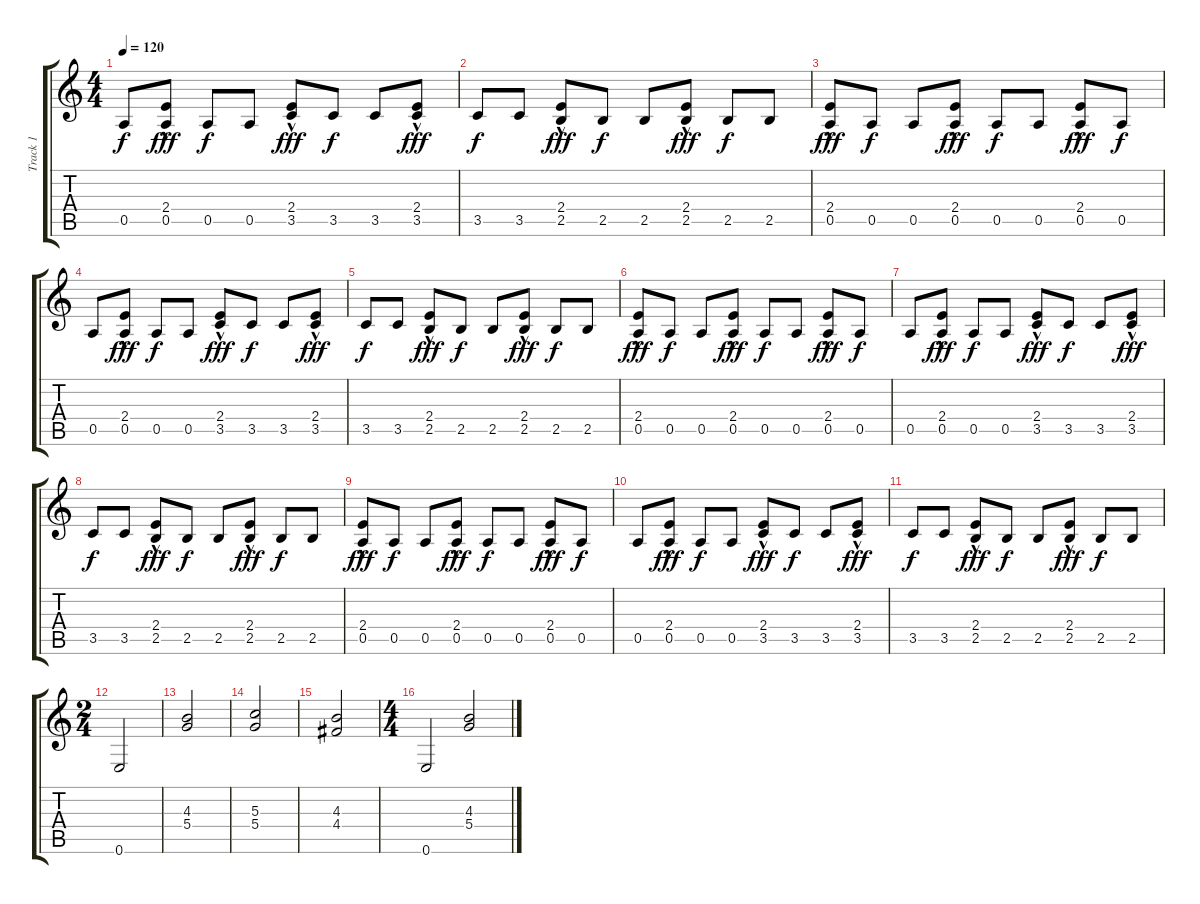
\track ("Track 1" "Track 1") {instrument acousticguitarsteel}
\staff {score tabs}
\tuning (E4 B3 G3 D3 A2 E2) {hide}
\ts (4 4)
\tempo 120
\clef g2
\ks c
0.5.8{dy f} (2.4 0.5{hac}).8{dy fff} 0.5.8{dy f} 0.5.8 (2.4 3.5{hac}).8{dy fff} 3.5.8{dy f} 3.5.8 (2.4 3.5{hac}).8{dy fff} |
3.5.8{dy f} 3.5.8 (2.4 2.5{hac}).8{dy fff} 2.5.8{dy f} 2.5.8 (2.4 2.5{hac}).8{dy fff} 2.5.8{dy f} 2.5.8 |
(2.4 0.5{hac}).8{dy fff} 0.5.8{dy f} 0.5.8 (2.4 0.5{hac}).8{dy fff} 0.5.8{dy f} 0.5.8 (2.4 0.5{hac}).8{dy fff} 0.5.8{dy f} |
0.5.8 (2.4 0.5{hac}).8{dy fff} 0.5.8{dy f} 0.5.8 (2.4 3.5{hac}).8{dy fff} 3.5.8{dy f} 3.5.8 (2.4 3.5{hac}).8{dy fff} |
3.5.8{dy f} 3.5.8 (2.4 2.5{hac}).8{dy fff} 2.5.8{dy f} 2.5.8 (2.4 2.5{hac}).8{dy fff} 2.5.8{dy f} 2.5.8 |
(2.4 0.5{hac}).8{dy fff} 0.5.8{dy f} 0.5.8 (2.4 0.5{hac}).8{dy fff} 0.5.8{dy f} 0.5.8 (2.4 0.5{hac}).8{dy fff} 0.5.8{dy f} |
0.5.8 (2.4 0.5{hac}).8{dy fff} 0.5.8{dy f} 0.5.8 (2.4 3.5{hac}).8{dy fff} 3.5.8{dy f} 3.5.8 (2.4 3.5{hac}).8{dy fff} |
3.5.8{dy f} 3.5.8 (2.4 2.5{hac}).8{dy fff} 2.5.8{dy f} 2.5.8 (2.4 2.5{hac}).8{dy fff} 2.5.8{dy f} 2.5.8 |
(2.4 0.5{hac}).8{dy fff} 0.5.8{dy f} 0.5.8 (2.4 0.5{hac}).8{dy fff} 0.5.8{dy f} 0.5.8 (2.4 0.5{hac}).8{dy fff} 0.5.8{dy f} |
0.5.8 (2.4 0.5{hac}).8{dy fff} 0.5.8{dy f} 0.5.8 (2.4 3.5{hac}).8{dy fff} 3.5.8{dy f} 3.5.8 (2.4 3.5{hac}).8{dy fff} |
3.5.8{dy f} 3.5.8 (2.4 2.5{hac}).8{dy fff} 2.5.8{dy f} 2.5.8 (2.4 2.5{hac}).8{dy fff} 2.5.8{dy f} 2.5.8 |
\ts (2 4)
0.6.2 |
(4.3 5.4).2 |
(5.3 5.4).2 |
(4.3 4.4).2 |
\ts (4 4)
0.6.2 (4.3 5.4).2
